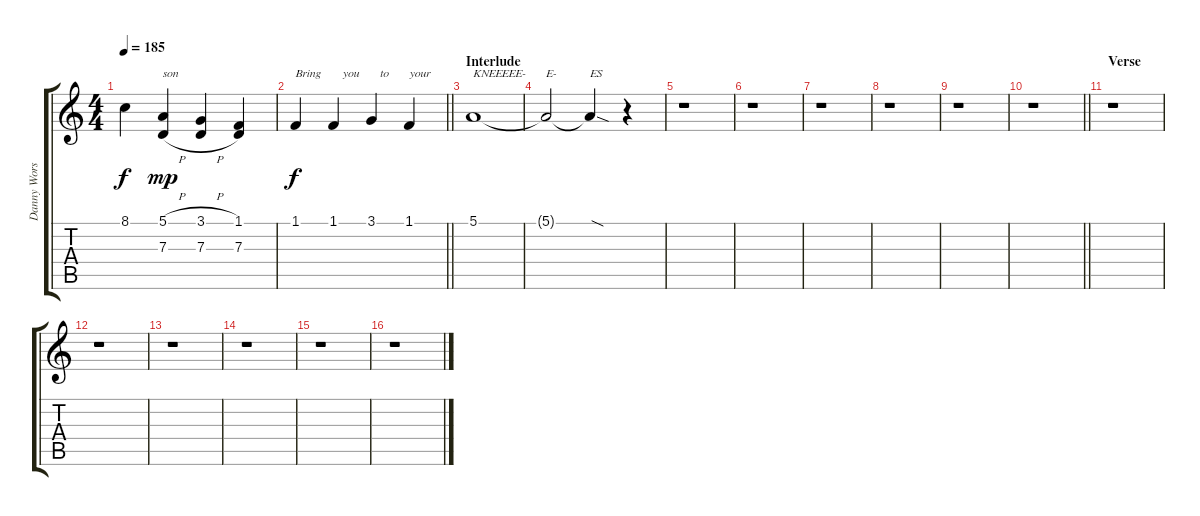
\track ("Danny Worsnop (Vocal)" "Danny Wors") {instrument lead2sawtooth}
\staff {score tabs}
\tuning (E4 B3 G3 D3 A2 E2) {hide}
\ts (4 4)
\tempo 185
\clef g2
\ks c
8.1{t}.4{dy f} (5.1{h} 7.3{h}).4{txt "son" dy mp} (3.1{h} 7.3{h}).4 (1.1 7.3).4 |
\barLineRight lightlight
1.1.4{txt "Bring" dy f} 1.1.4{txt "   you"} 3.1.4{txt "   to"} 1.1.4{txt "your"} |
\section ("" "Interlude")
5.1.1{txt "KNEEEEE-"} |
5.1{t}.2{txt "E-"} 5.1{sod t}.4{txt "ES"} r.4 |
r.1 |
r.1 |
r.1 |
r.1 |
r.1 |
\barLineRight lightlight
r.1 |
\section ("" "Verse ")
r.1 |
r.1 |
r.1 |
r.1 |
r.1 |
r.1
